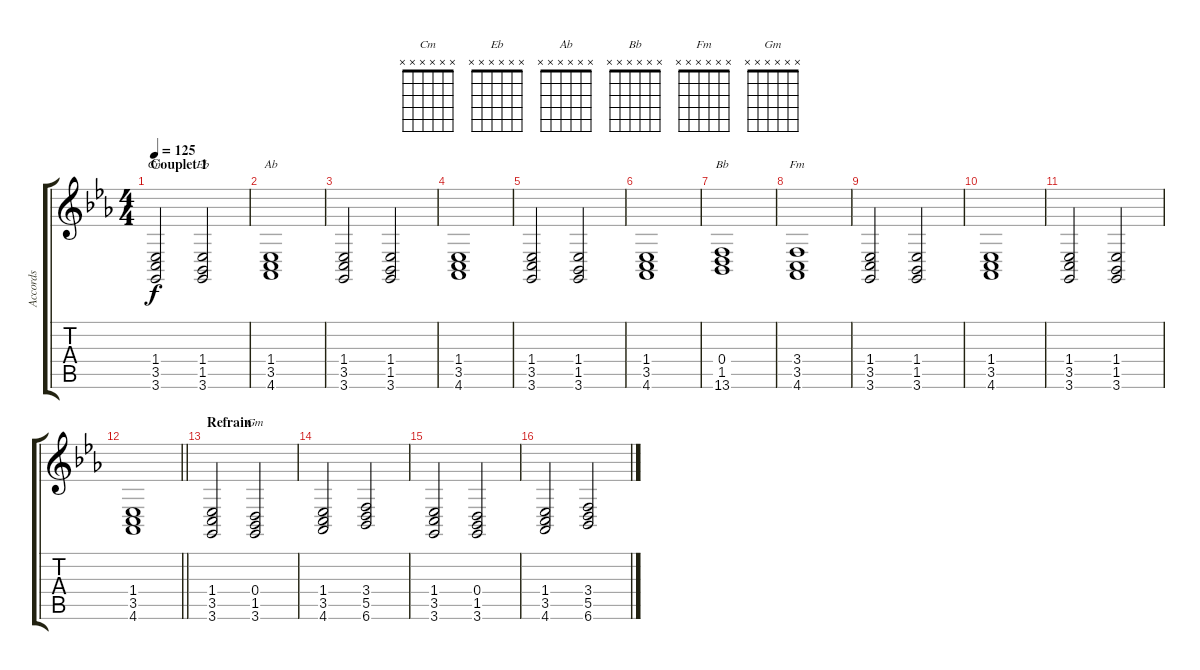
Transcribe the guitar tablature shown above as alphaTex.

\track ("Accords" "Accords") {instrument drawbarorgan}
\staff {score tabs}
\tuning (E4 B3 G3 D3 A2 E2) {hide}
\chord ("Cm" x x x x x x)
\chord ("Eb" x x x x x x)
\chord ("Ab" x x x x x x)
\chord ("Bb" x x x x x x)
\chord ("Fm" x x x x x x)
\chord ("Gm" x x x x x x)
\ts (4 4)
\section ("" "Couplet 1")
\tempo 125
\clef g2
\ks eb
(1.4 3.5 3.6).2{ch "Cm" dy f instrument drawbarorgan} (1.4 1.5 3.6).2{ch "Eb"} |
(1.4 3.5 4.6).1{ch "Ab"} |
(1.4 3.5 3.6).2 (1.4 1.5 3.6).2 |
(1.4 3.5 4.6).1 |
(1.4 3.5 3.6).2 (1.4 1.5 3.6).2 |
(1.4 3.5 4.6).1 |
(0.4 1.5 13.6).1{ch "Bb"} |
(3.4 3.5 4.6).1{ch "Fm"} |
(1.4 3.5 3.6).2 (1.4 1.5 3.6).2 |
(1.4 3.5 4.6).1 |
(1.4 3.5 3.6).2 (1.4 1.5 3.6).2 |
\barLineRight lightlight
(1.4 3.5 4.6).1 |
\section ("" "Refrain")
(1.4 3.5 3.6).2 (0.4 1.5 3.6).2{ch "Gm"} |
(1.4 3.5 4.6).2 (3.4 5.5 6.6).2 |
(1.4 3.5 3.6).2 (0.4 1.5 3.6).2 |
(1.4 3.5 4.6).2 (3.4 5.5 6.6).2
